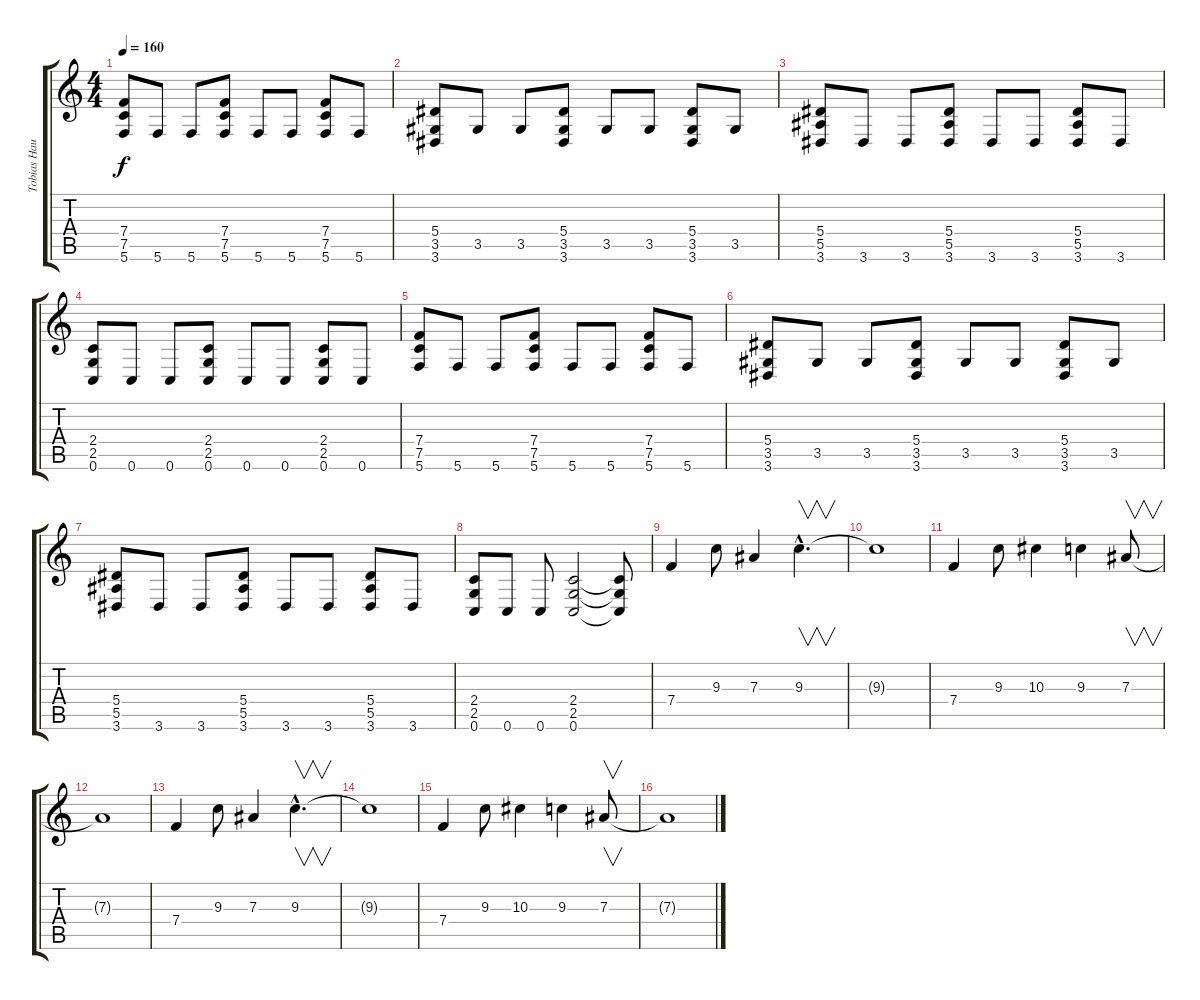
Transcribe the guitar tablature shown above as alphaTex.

\track ("Tobias Hauke" "Tobias Hau") {instrument distortionguitar}
\staff {score tabs}
\tuning (C4 G3 Eb3 Bb2 F2 C2) {hide}
\ts (4 4)
\tempo 160
\clef g2
\ks c
(7.4 7.5 5.6).8{dy f} 5.6.8 5.6.8 (7.4 7.5 5.6).8 5.6.8 5.6.8 (7.4 7.5 5.6).8 5.6.8 |
(5.4 3.5 3.6).8 3.5.8 3.5.8 (5.4 3.5 3.6).8 3.5.8 3.5.8 (5.4 3.5 3.6).8 3.5.8 |
(5.4 5.5 3.6).8 3.6.8 3.6.8 (5.4 5.5 3.6).8 3.6.8 3.6.8 (5.4 5.5 3.6).8 3.6.8 |
(2.4 2.5 0.6).8 0.6.8 0.6.8 (2.4 2.5 0.6).8 0.6.8 0.6.8 (2.4 2.5 0.6).8 0.6.8 |
(7.4 7.5 5.6).8 5.6.8 5.6.8 (7.4 7.5 5.6).8 5.6.8 5.6.8 (7.4 7.5 5.6).8 5.6.8 |
(5.4 3.5 3.6).8 3.5.8 3.5.8 (5.4 3.5 3.6).8 3.5.8 3.5.8 (5.4 3.5 3.6).8 3.5.8 |
(5.4 5.5 3.6).8 3.6.8 3.6.8 (5.4 5.5 3.6).8 3.6.8 3.6.8 (5.4 5.5 3.6).8 3.6.8 |
(2.4 2.5 0.6).8 0.6.8 0.6.8 (2.4 2.5 0.6).2 (2.4{t} 2.5{t} 0.6{t}).8 |
7.4.4 9.3.8 7.3.4 9.3{hac}.4{v d} |
9.3{t}.1 |
7.4.4 9.3.8 10.3.4 9.3.4 7.3.8{v} |
7.3{t}.1 |
7.4.4 9.3.8 7.3.4 9.3{hac}.4{v d} |
9.3{t}.1 |
7.4.4 9.3.8 10.3.4 9.3.4 7.3.8{v} |
7.3{t}.1
